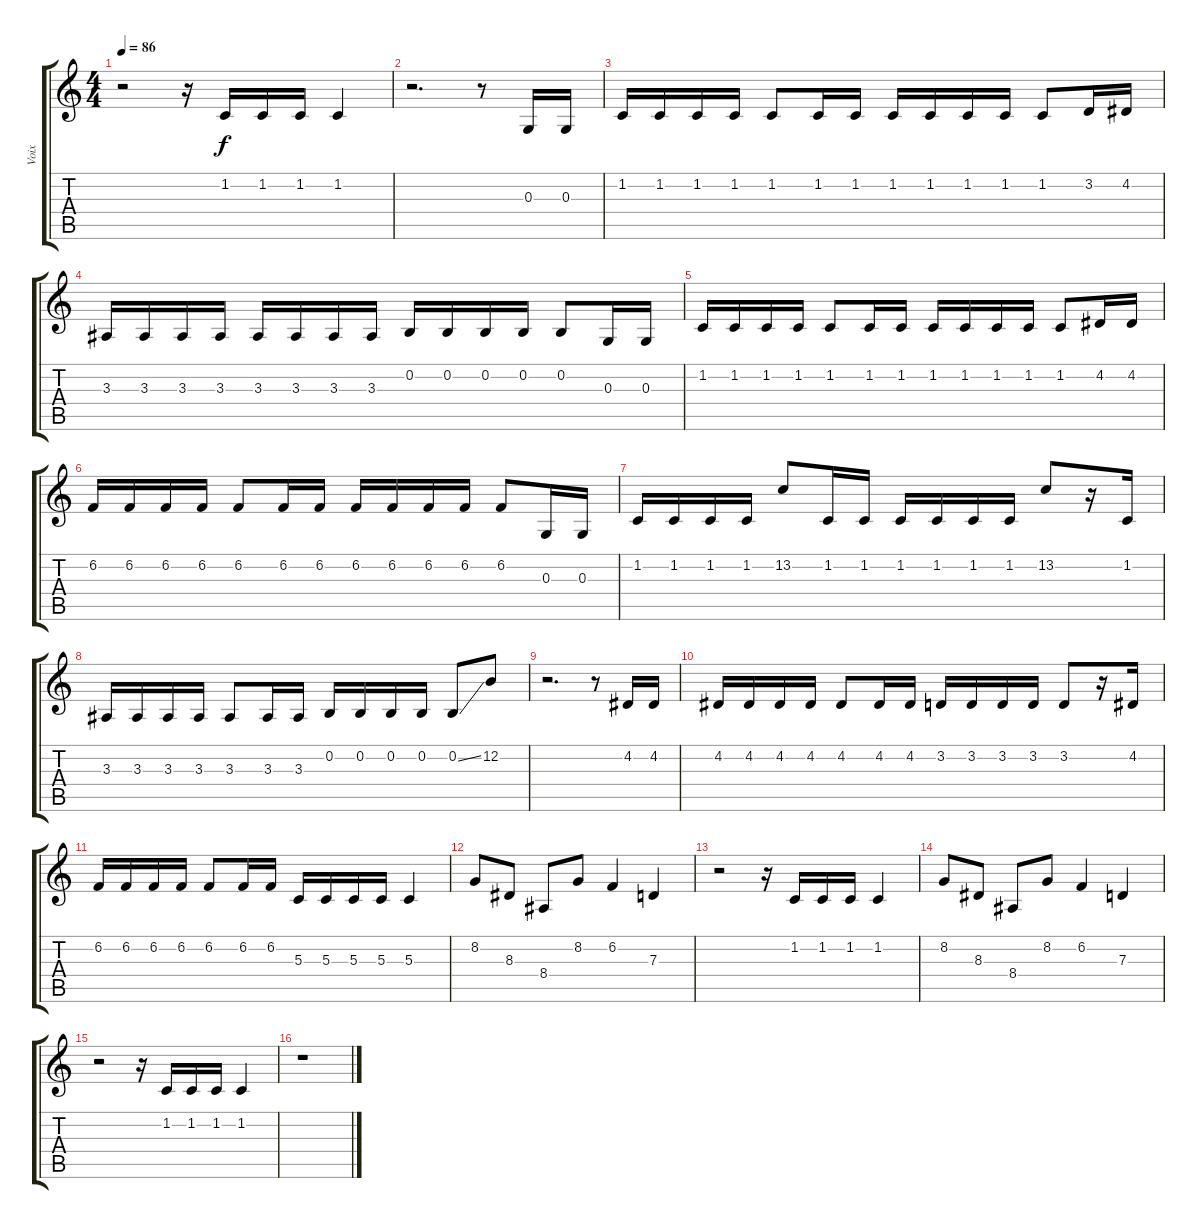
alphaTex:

\track ("Voix" "Voix") {instrument lead6voice}
\staff {score tabs}
\tuning (E4 B3 G3 D3 A2 E2) {hide}
\ts (4 4)
\tempo 86
\clef g2
\ks c
r.2{dy f} r.16 1.2.16 1.2.16 1.2.16 1.2.4 |
r.2{d} r.8 0.3.16 0.3.16 |
1.2.16 1.2.16 1.2.16 1.2.16 1.2.8 1.2.16 1.2.16 1.2.16 1.2.16 1.2.16 1.2.16 1.2.8 3.2.16 4.2.16 |
3.3.16 3.3.16 3.3.16 3.3.16 3.3.16 3.3.16 3.3.16 3.3.16 0.2.16 0.2.16 0.2.16 0.2.16 0.2.8 0.3.16 0.3.16 |
1.2.16 1.2.16 1.2.16 1.2.16 1.2.8 1.2.16 1.2.16 1.2.16 1.2.16 1.2.16 1.2.16 1.2.8 4.2.16 4.2.16 |
6.2.16 6.2.16 6.2.16 6.2.16 6.2.8 6.2.16 6.2.16 6.2.16 6.2.16 6.2.16 6.2.16 6.2.8 0.3.16 0.3.16 |
1.2.16 1.2.16 1.2.16 1.2.16 13.2.8 1.2.16 1.2.16 1.2.16 1.2.16 1.2.16 1.2.16 13.2.8 r.16 1.2.16 |
3.3.16 3.3.16 3.3.16 3.3.16 3.3.8 3.3.16 3.3.16 0.2.16 0.2.16 0.2.16 0.2.16 0.2{ss}.8 12.2.8 |
r.2{d} r.8 4.2.16 4.2.16 |
4.2.16 4.2.16 4.2.16 4.2.16 4.2.8 4.2.16 4.2.16 3.2.16 3.2.16 3.2.16 3.2.16 3.2.8 r.16 4.2.16 |
6.2.16 6.2.16 6.2.16 6.2.16 6.2.8 6.2.16 6.2.16 5.3.16 5.3.16 5.3.16 5.3.16 5.3.4 |
8.2.8 8.3.8 8.4.8 8.2.8 6.2.4 7.3.4 |
r.2 r.16 1.2.16 1.2.16 1.2.16 1.2.4 |
8.2.8 8.3.8 8.4.8 8.2.8 6.2.4 7.3.4 |
r.2 r.16 1.2.16 1.2.16 1.2.16 1.2.4 |
r.1
